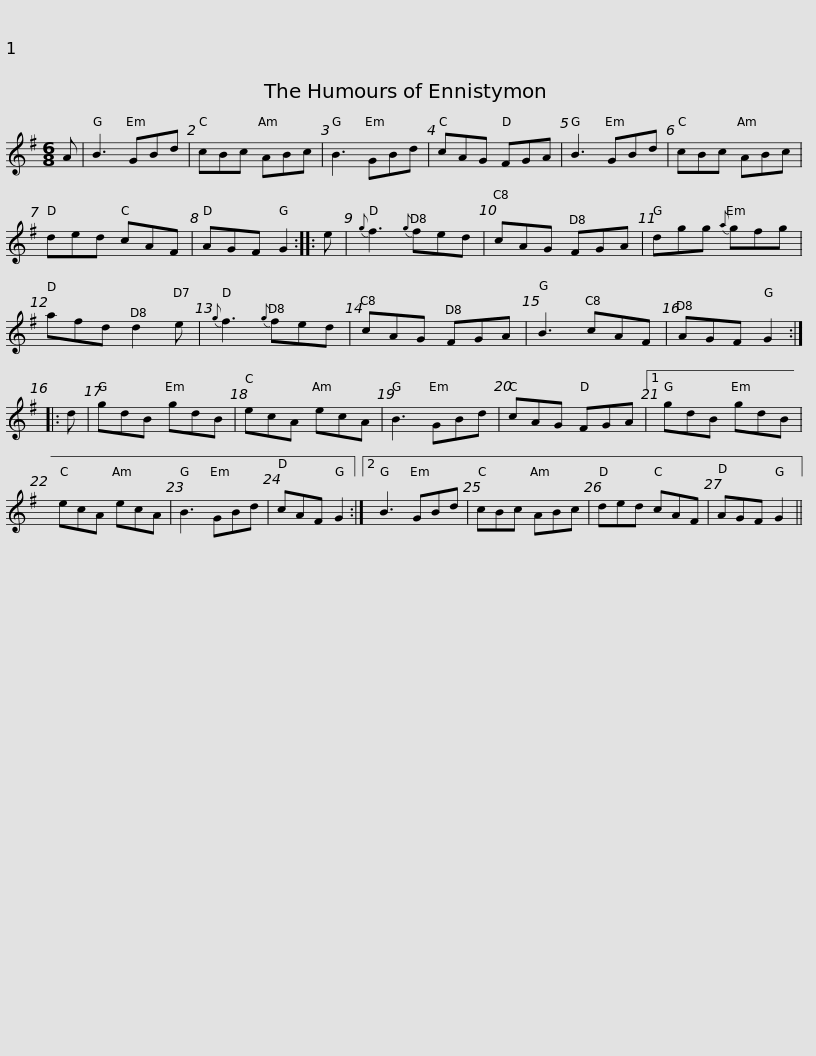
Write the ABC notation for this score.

X:1
L:1/8
M:6/8
I:linebreak $
K:G
V:1 treble
V:1
 A | B3 GBd | cBc ABc | B3 GBd | cAG FGA |$ %5
 B3 GBd | cBc ABc | ded cAF | AGF G2 ::$ e | %10
{g} f3{g} fed | cAG FGA | dgg{a} gfg | afd d2 e |${g} f3{g} fed | %15
 cAG FGA | B3 cAF | AGF G2 ::$ d | gdB gdB | %20
 ecA ecA | B3 GBd | cAG FGA |1$ gdB gdB | ecA ecA | %25
 B3 GBd | cAF G2 :|2$ B3 GBd | cBc ABc | ded cAF | %30
 AGF G2 || %31
